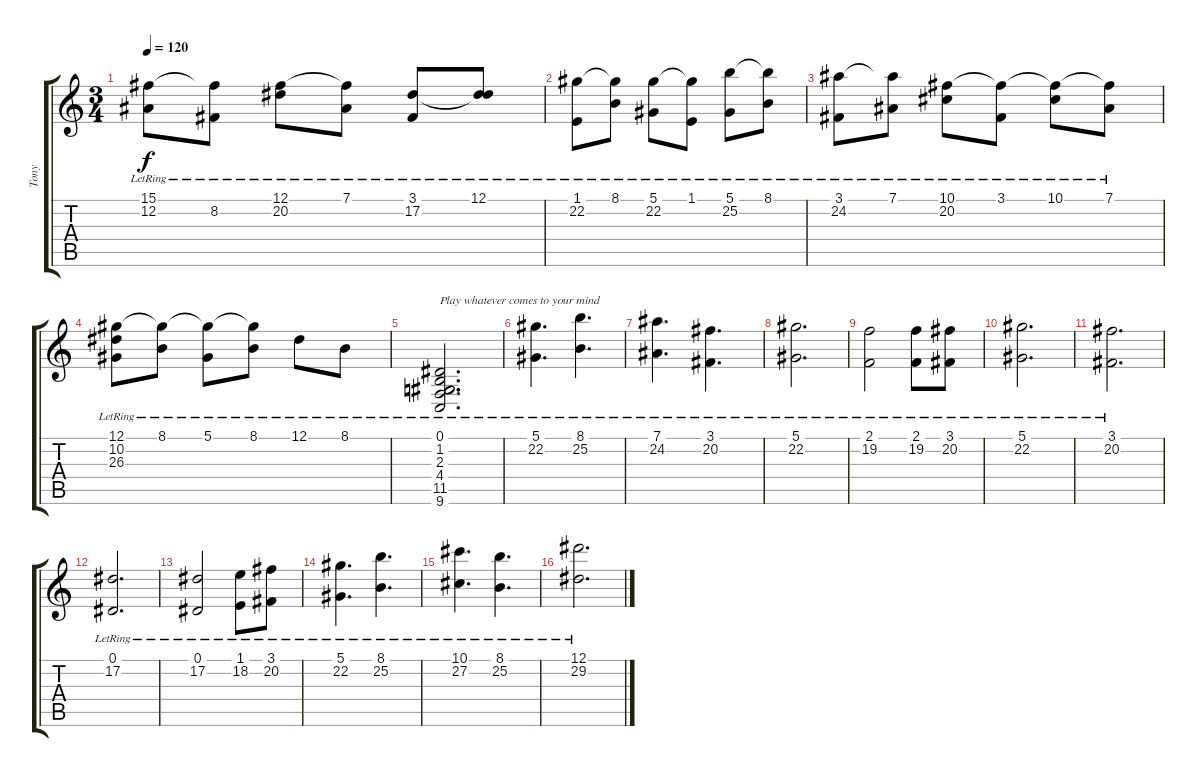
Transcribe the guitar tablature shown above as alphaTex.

\track ("Tony" "Tony") {instrument pad5bowed}
\staff {score tabs}
\tuning (Eb4 Bb3 Gb3 Db3 Ab2 Eb2) {hide}
\ts (3 4)
\tempo 120
\clef g2
\ks c
(15.1{lr} 12.2{lr}).8{dy f} (15.1{t} 8.2{lr}).8 (12.1{lr} 20.2{lr}).8 (7.1{lr} 20.2{t}).8 (3.1{lr} 17.2{lr}).8 (12.1{lr} 17.2{t}).8 |
(1.1{lr} 22.2{lr}).8 (8.1{lr} 22.2{t}).8 (5.1{lr} 22.2{lr}).8 (1.1{lr} 22.2{t}).8 (5.1{lr} 25.2{lr}).8 (8.1{lr} 25.2{t}).8 |
(3.1{lr} 24.2{lr}).8 (7.1{lr} 24.2{t}).8 (10.1{lr} 20.2{lr}).8 (3.1{lr} 20.2{t}).8 (10.1{lr} 20.2{t}).8 (7.1{lr} 20.2{t}).8 |
(12.1{lr} 10.2{lr} 26.3{lr}).8 (8.1{lr} 26.3{t}).8 (5.1{lr} 26.3{t}).8 (8.1{lr} 26.3{t}).8 12.1{lr}.8 8.1{lr}.8 |
(0.1 1.2 2.3 4.4 11.5{lr} 9.6).2{d txt "Play whatever comes to your mind"} |
(5.1{lr} 22.2{lr}).4{d} (8.1{lr} 25.2{lr}).4{d} |
(7.1{lr} 24.2{lr}).4{d} (3.1{lr} 20.2{lr}).4{d} |
(5.1{lr} 22.2{lr}).2{d} |
(2.1{lr} 19.2{lr}).2 (2.1{lr} 19.2{lr}).8 (3.1{lr} 20.2{lr}).8 |
(5.1{lr} 22.2{lr}).2{d} |
(3.1{lr} 20.2{lr}).2{d} |
(0.1{lr} 17.2{lr}).2{d} |
(0.1{lr} 17.2{lr}).2 (1.1{lr} 18.2{lr}).8 (3.1{lr} 20.2{lr}).8 |
(5.1{lr} 22.2{lr}).4{d} (8.1{lr} 25.2{lr}).4{d} |
(10.1{lr} 27.2{lr}).4{d} (8.1{lr} 25.2{lr}).4{d} |
(12.1{lr} 29.2{lr}).2{d}
